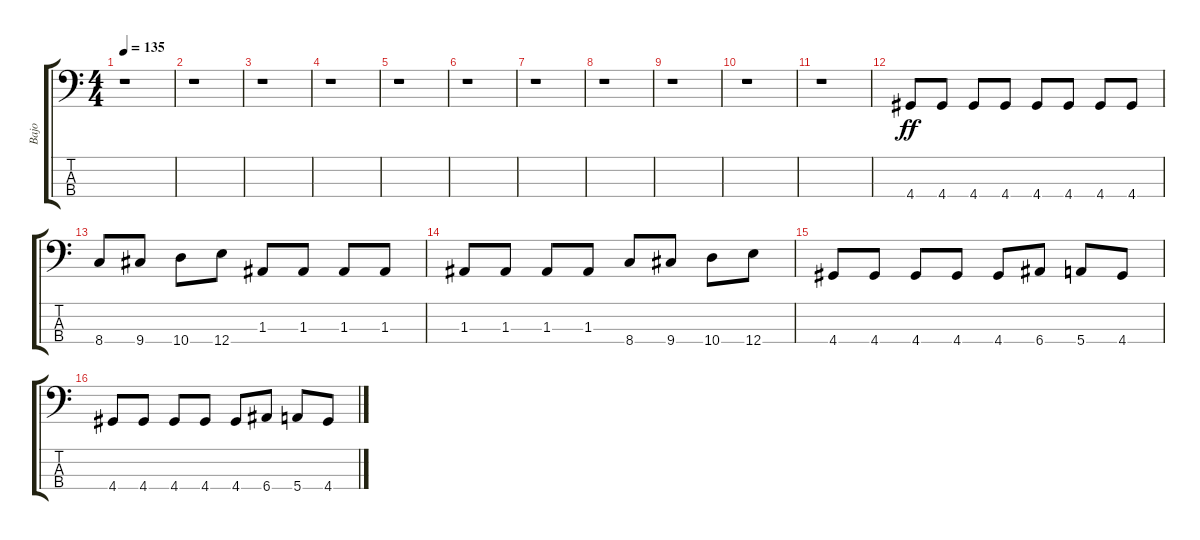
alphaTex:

\track ("Bajo" "Bajo") {instrument electricbassfinger}
\staff {score tabs}
\tuning (G2 D2 A1 E1) {hide}
\ts (4 4)
\tempo 135
\clef f4
\ks c
r.1{dy f} |
r.1 |
r.1 |
r.1 |
r.1 |
r.1 |
r.1 |
r.1 |
r.1 |
r.1 |
r.1 |
4.4.8{dy ff} 4.4.8 4.4.8 4.4.8 4.4.8 4.4.8 4.4.8 4.4.8 |
8.4.8 9.4.8 10.4.8 12.4.8 1.3.8 1.3.8 1.3.8 1.3.8 |
1.3.8 1.3.8 1.3.8 1.3.8 8.4.8 9.4.8 10.4.8 12.4.8 |
4.4.8 4.4.8 4.4.8 4.4.8 4.4.8 6.4.8 5.4.8 4.4.8 |
4.4.8 4.4.8 4.4.8 4.4.8 4.4.8 6.4.8 5.4.8 4.4.8
